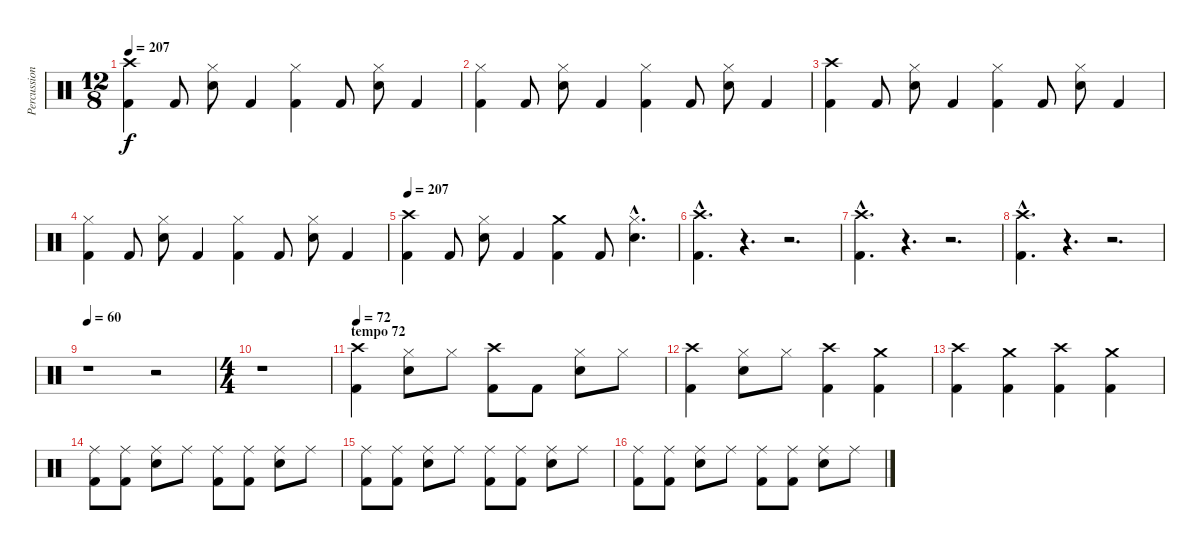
\track ("Percussions" "Percussion") {instrument percussion}
\staff {score}
\articulation defaults
\ts (12 8)
\tempo 207
\clef neutral
\ks c
("Crash high (hit)" "Kick (hit) 2").4{dy f} "Kick (hit) 2".8 ("Hi-Hat (closed)" "Snare (hit) 2").8 "Kick (hit) 2".4 ("Hi-Hat (closed)" "Kick (hit) 2").4 "Kick (hit) 2".8 ("Hi-Hat (closed)" "Snare (hit) 2").8 "Kick (hit) 2".4 |
("Hi-Hat (closed)" "Kick (hit) 2").4 "Kick (hit) 2".8 ("Hi-Hat (closed)" "Snare (hit) 2").8 "Kick (hit) 2".4 ("Hi-Hat (closed)" "Kick (hit) 2").4 "Kick (hit) 2".8 ("Hi-Hat (closed)" "Snare (hit) 2").8 "Kick (hit) 2".4 |
("Crash high (hit)" "Kick (hit) 2").4 "Kick (hit) 2".8 ("Hi-Hat (closed)" "Snare (hit) 2").8 "Kick (hit) 2".4 ("Hi-Hat (closed)" "Kick (hit) 2").4 "Kick (hit) 2".8 ("Hi-Hat (closed)" "Snare (hit) 2").8 "Kick (hit) 2".4 |
("Hi-Hat (closed)" "Kick (hit) 2").4 "Kick (hit) 2".8 ("Hi-Hat (closed)" "Snare (hit) 2").8 "Kick (hit) 2".4 ("Hi-Hat (closed)" "Kick (hit) 2").4 "Kick (hit) 2".8 ("Hi-Hat (closed)" "Snare (hit) 2").8 "Kick (hit) 2".4 |
\tempo 207
("Crash high (hit)" "Kick (hit) 2").4 "Kick (hit) 2".8 ("Hi-Hat (closed)" "Snare (hit) 2").8 "Kick (hit) 2".4 ("Crash medium (hit)" "Kick (hit) 2").4 "Kick (hit) 2".8 ("Hi-Hat (closed)"{hac} "Snare (hit) 2"{hac}).4{d} |
("Crash high (hit)"{hac} "Kick (hit) 2"{hac}).4{d} r.4{d} r.2{d} |
("Crash high (hit)"{hac} "Kick (hit) 2"{hac}).4{d} r.4{d} r.2{d} |
("Crash high (hit)"{hac} "Kick (hit) 2"{hac}).4{d} r.4{d} r.2{d} |
\tempo 60
r.1 r.2 |
\ts (4 4)
r.1 |
\section ("" "tempo 72")
\tempo 72
("Crash high (hit)" "Kick (hit) 2").4 ("Hi-Hat (closed)" "Snare (hit) 2").8 "Hi-Hat (closed)".8 ("Crash high (hit)" "Kick (hit) 2").8 "Kick (hit) 2".8 ("Hi-Hat (closed)" "Snare (hit) 2").8 "Hi-Hat (closed)".8 |
("Crash high (hit)" "Kick (hit) 2").4 ("Hi-Hat (closed)" "Snare (hit) 2").8 "Hi-Hat (closed)".8 ("Crash high (hit)" "Kick (hit) 2").4 ("Crash medium (hit)" "Kick (hit) 2").4 |
("Crash high (hit)" "Kick (hit) 2").4 ("Crash medium (hit)" "Kick (hit) 2").4 ("Crash high (hit)" "Kick (hit) 2").4 ("Crash medium (hit)" "Kick (hit) 2").4 |
("Ride (middle)" "Kick (hit) 2").8 ("Ride (middle)" "Kick (hit) 2").8 ("Ride (middle)" "Snare (hit) 2").8 "Ride (middle)".8 ("Ride (middle)" "Kick (hit) 2").8 ("Ride (middle)" "Kick (hit) 2").8 ("Ride (middle)" "Snare (hit) 2").8 "Ride (middle)".8 |
("Ride (middle)" "Kick (hit) 2").8 ("Ride (middle)" "Kick (hit) 2").8 ("Ride (middle)" "Snare (hit) 2").8 "Ride (middle)".8 ("Ride (middle)" "Kick (hit) 2").8 ("Ride (middle)" "Kick (hit) 2").8 ("Ride (middle)" "Snare (hit) 2").8 "Ride (middle)".8 |
("Ride (middle)" "Kick (hit) 2").8 ("Ride (middle)" "Kick (hit) 2").8 ("Ride (middle)" "Snare (hit) 2").8 "Ride (middle)".8 ("Ride (middle)" "Kick (hit) 2").8 ("Ride (middle)" "Kick (hit) 2").8 ("Ride (middle)" "Snare (hit) 2").8 "Ride (middle)".8
